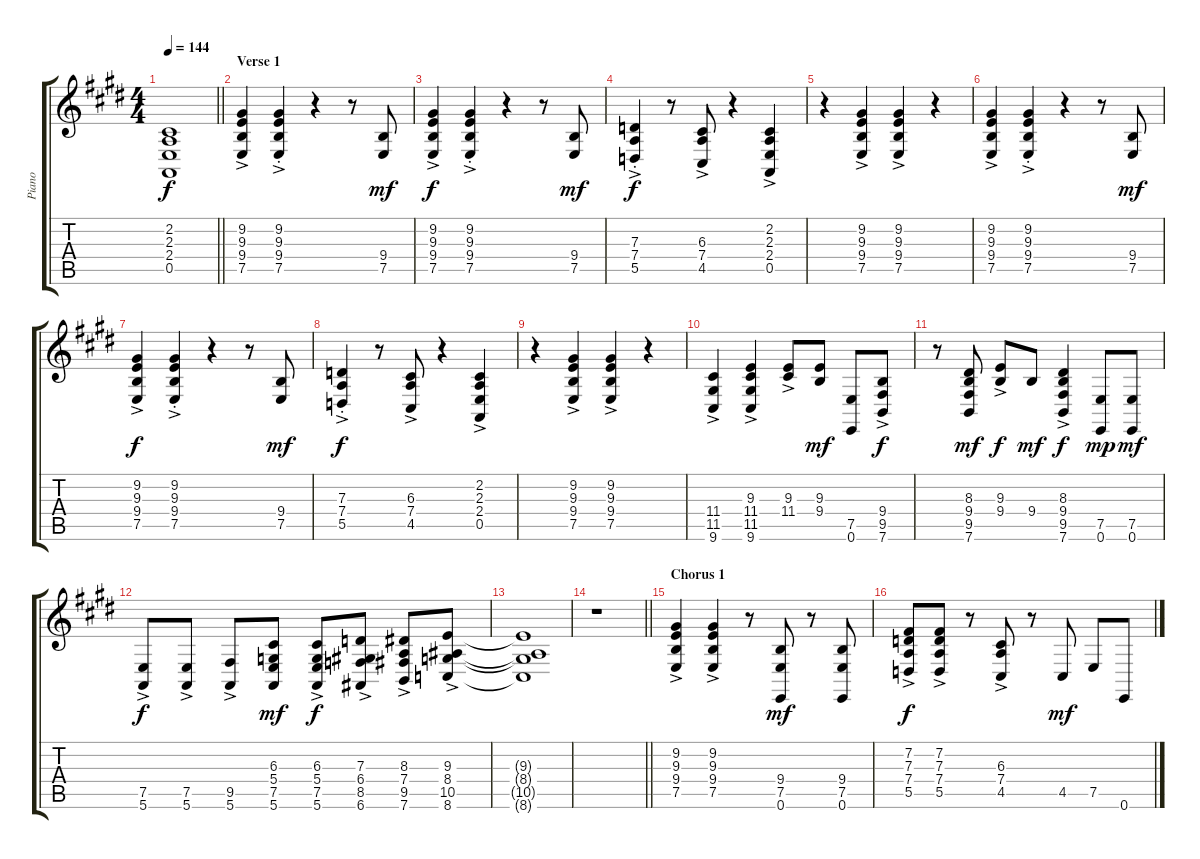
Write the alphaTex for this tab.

\track ("Piano" "Piano") {instrument electricgrandpiano}
\staff {score tabs}
\tuning (E4 B3 G3 D3 A2 E2) {hide}
\ts (4 4)
\tempo 144
\clef g2
\barLineRight lightlight
\ks c#minor
(2.2{t} 2.3{t} 2.4{t} 0.5{t}).1{dy f} |
\section ("" "Verse 1")
\ks e
(9.2{ac} 9.3{ac} 9.4{ac} 7.5{ac}).4 (9.2{ac st} 9.3{ac st} 9.4{ac st} 7.5{ac st}).4 r.4 r.8 (9.4 7.5).8{dy mf} |
\ks c#minor
(9.2{ac} 9.3{ac} 9.4{ac} 7.5{ac}).4{dy f} (9.2{ac st} 9.3{ac st} 9.4{ac st} 7.5{ac st}).4 r.4 r.8 (9.4 7.5).8{dy mf} |
(7.3{ac st} 7.4{ac st} 5.5{ac st}).4{dy f} r.8 (6.3{ac} 7.4{ac} 4.5{ac}).8 r.4 (2.2{ac} 2.3{ac} 2.4{ac} 0.5{ac}).4 |
r.4 (9.2{ac} 9.3{ac} 9.4{ac} 7.5{ac}).4 (9.2{ac} 9.3{ac} 9.4{ac} 7.5{ac}).4 r.4 |
\ks e
(9.2{ac} 9.3{ac} 9.4{ac} 7.5{ac}).4 (9.2{ac st} 9.3{ac st} 9.4{ac st} 7.5{ac st}).4 r.4 r.8 (9.4 7.5).8{dy mf} |
\ks c#minor
(9.2{ac} 9.3{ac} 9.4{ac} 7.5{ac}).4{dy f} (9.2{ac st} 9.3{ac st} 9.4{ac st} 7.5{ac st}).4 r.4 r.8 (9.4 7.5).8{dy mf} |
(7.3{ac st} 7.4{ac st} 5.5{ac st}).4{dy f} r.8 (6.3{ac} 7.4{ac} 4.5{ac}).8 r.4 (2.2{ac} 2.3{ac} 2.4{ac} 0.5{ac}).4 |
r.4 (9.2{ac} 9.3{ac} 9.4{ac} 7.5{ac}).4 (9.2{ac} 9.3{ac} 9.4{ac} 7.5{ac}).4 r.4 |
\ks e
(11.4{ac} 11.5{ac} 9.6{ac}).4 (9.3{ac} 11.4{ac} 11.5{ac} 9.6{ac}).4 (9.3{ac} 11.4{ac}).8 (9.3 9.4).8{dy mf} (7.5 0.6).8 (9.4{ac} 9.5{ac} 7.6{ac}).8{dy f} |
\ks c#minor
r.8 (8.3 9.4 9.5 7.6).8{dy mf} (9.3{ac} 9.4{ac}).8{dy f} 9.4.8{dy mf} (8.3{ac} 9.4{ac} 9.5{ac} 7.6{ac}).4{dy f} (7.5 0.6).8{dy mp} (7.5 0.6).8{dy mf} |
(7.5{ac} 5.6{ac}).8{dy f} (7.5{ac} 5.6{ac}).8 (9.5{ac} 5.6{ac}).8 (6.3 5.4 7.5 5.6).8{dy mf} (6.3{ac} 5.4{ac} 7.5{ac} 5.6{ac}).8{dy f} (7.3{ac} 6.4{ac} 8.5{ac} 6.6{ac}).8 (8.3{ac} 7.4{ac} 9.5{ac} 7.6{ac}).8 (9.3{ac} 8.4{ac} 10.5{ac} 8.6{ac}).8 |
(9.3{t} 8.4{t} 10.5{t} 8.6{t}).1 |
\barLineRight lightlight
r.1 |
\section ("" "Chorus 1")
(9.2{ac} 9.3{ac} 9.4{ac} 7.5{ac}).4 (9.2{ac} 9.3{ac} 9.4{ac} 7.5{ac}).4 r.8 (9.4 7.5 0.6).8{dy mf} r.8 (9.4 7.5 0.6).8 |
\ks e
(7.2{ac} 7.3{ac} 7.4{ac} 5.5{ac}).8{dy f} (7.2{ac} 7.3{ac} 7.4{ac} 5.5{ac}).8 r.8 (6.3{ac} 7.4{ac} 4.5{ac}).8 r.8 4.5.8{dy mf} 7.5.8 0.6.8
